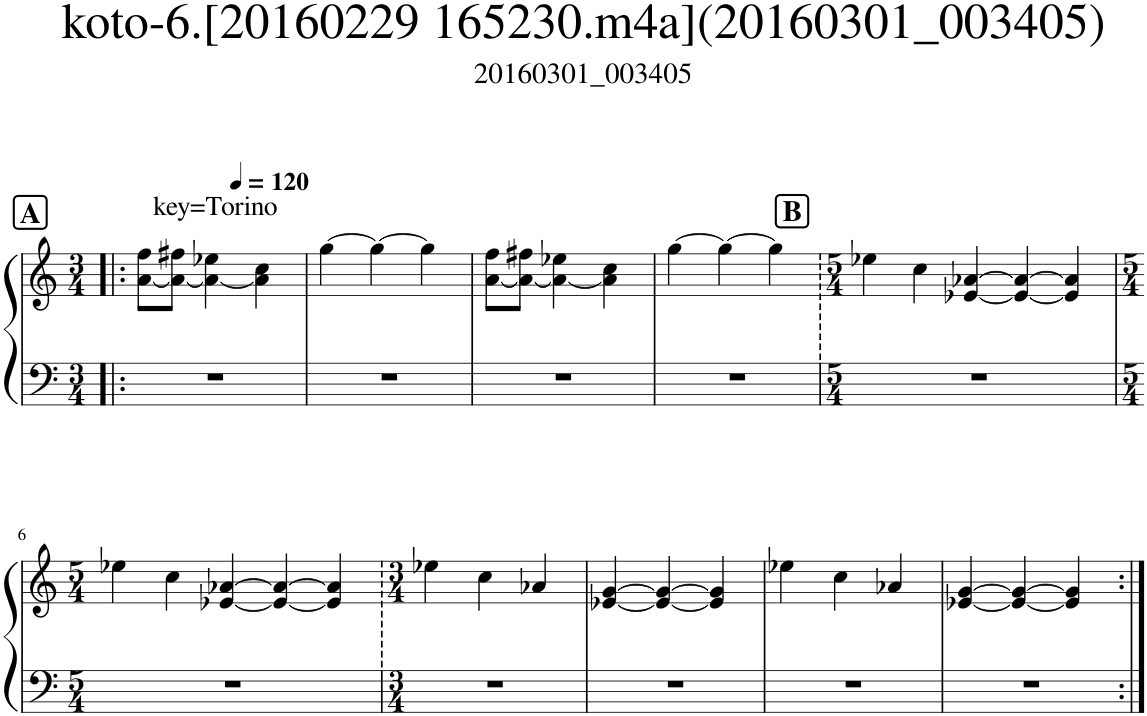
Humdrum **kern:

**kern	**kern
*part1	*part1
*staff2	*staff1
*I"ハープ	*
*clefF4	*clefG2
*k[]	*k[]
*M3/4	*M3/4
*MM120	*MM120
!!LO:REH:place=s1:a:B:cj:fs=14:t=A
=1!|:	=1!|:
!	!LO:TX:a:t=key=Torino
2.r	[8a\ 8ff\L
.	8a\_ 8ff#X\J
.	4a\_ 4ee-X\
.	4a\] 4cc\
=2	=2
2.r	[4gg\
.	4gg\_
.	4gg\]
=3	=3
2.r	[8a\ 8ff\L
.	8a\_ 8ff#X\J
.	4a\_ 4ee-X\
.	4a\] 4cc\
=4	=4
2.r	[4gg\
.	4gg\_
.	4gg\]
!!LO:REH:place=s1:a:B:cj:fs=14:t=B
=5	=5
*M5/4	*M5/4
4%5r	4ee-X\
.	4cc\
.	[4e-X/ [4a-X/
.	4e-/_ 4a-/_
.	4e-/] 4a-/]
!!LO:LB:g=z
=6	=6
*M5/4	*M5/4
4%5r	4ee-X\
.	4cc\
.	[4e-X/ [4a-X/
.	4e-/_ 4a-/_
.	4e-/] 4a-/]
=7	=7
*M3/4	*M3/4
2.r	4ee-X\
.	4cc\
.	4a-X/
=8	=8
2.r	[4e-X/ [4g/
.	4e-/_ 4g/_
.	4e-/] 4g/]
=9	=9
2.r	4ee-X\
.	4cc\
.	4a-X/
=10	=10
2.r	[4e-X/ [4g/
.	4e-/_ 4g/_
.	4e-/] 4g/]
=:|!	=:|!
*-	*-
